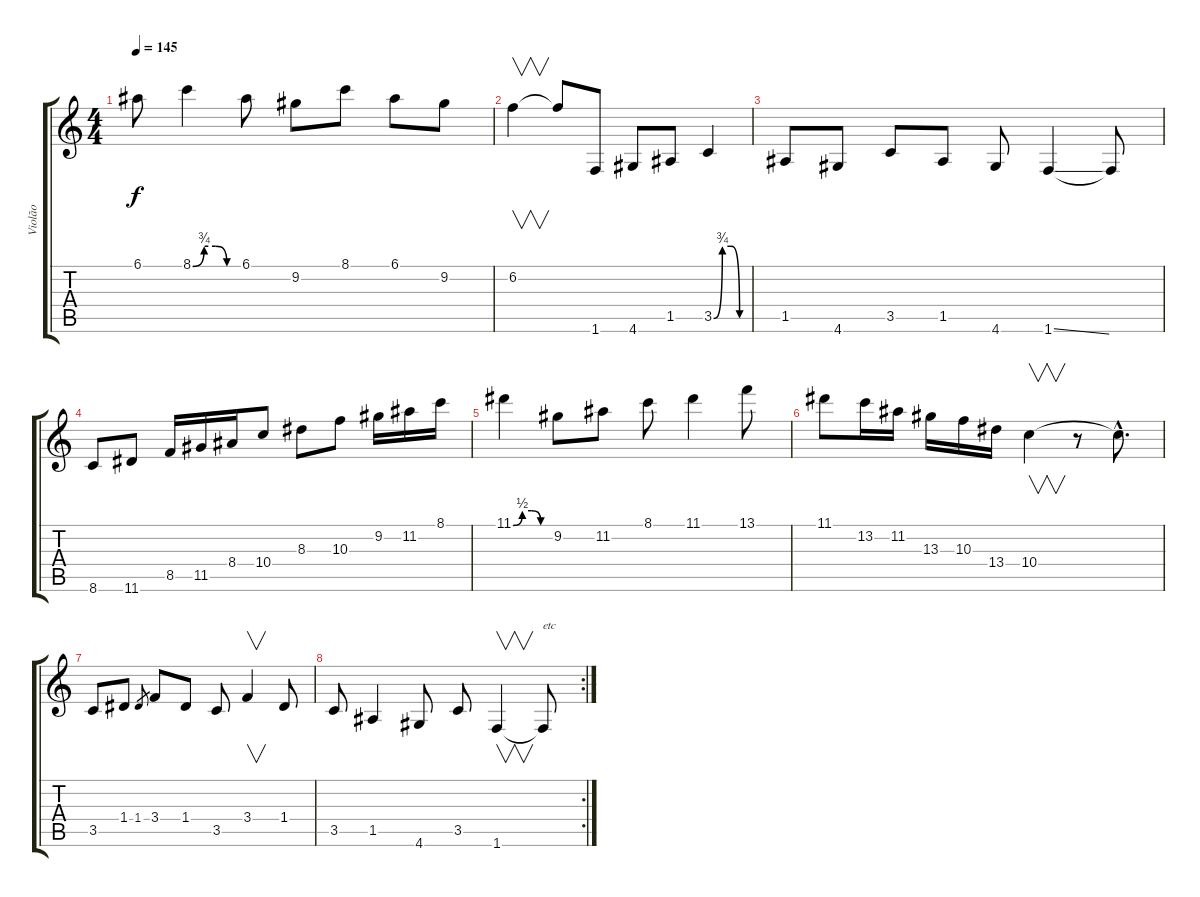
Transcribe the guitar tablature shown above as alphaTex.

\track ("Violão" "Violão") {instrument acousticguitarnylon}
\staff {score tabs}
\tuning (E4 B3 G3 D3 A2 E2) {hide}
\ts (4 4)
\tempo 145
\clef g2
\ks c
6.1.8{dy f} 8.1{be (custom 0 0 15 3 30 3 45 0 60 0)}.4 6.1.8 9.2.8 8.1.8 6.1.8 9.2.8 |
6.2.4{v} 6.2{t}.8 1.6.8 4.6.8 1.5.8 3.5{be (custom 0 0 15 3 30 3 45 0 60 0)}.4 |
1.5.8 4.6.8 3.5.8 1.5.8 4.6.8 1.6{ss}.4 1.6{t}.8 |
8.6.8 11.6.8 8.5.16 11.5.16 8.4.16 10.4.8 8.3.8 10.3.8 9.2.16 11.2.16 8.1.16 |
11.1{be (custom 0 0 15 2 30 2 45 0 60 0)}.4 9.2.8 11.2.8 8.1.8 11.1.4 13.1.8 |
11.1.8 13.2.16 11.2.16 13.3.16 10.3.16 13.4.16 10.4.4{v} r.8 10.4{hac t}.8{d} |
3.5.8 1.4.8 1.4.8{gr} 3.4.8 1.4.8 3.5.8 3.4.4{v} 1.4.8 |
\rc 2
3.5.8 1.5.4 4.6.8 3.5.8 1.6.4{v} 1.6{t}.8{txt "etc"}
